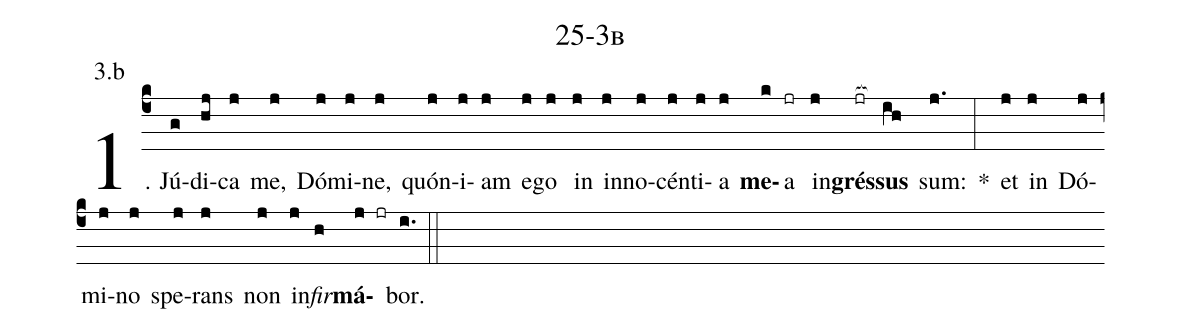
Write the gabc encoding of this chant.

name: 25-3b;
annotation: 3.b;
%%
(c4)1. Jú(g)di(hj)ca(j) me,(j) Dó(j)mi(j)ne,(j) quón(j)i(j)am(j) e(j)go(j) in(j) in(j)no(j)cén(j)ti(j)a(j) <b>me</b>(k)a(jr) in(j)<b>grés</b>(jr[ocb:1{])<b>sus</b>(ih[ocb:0}]) sum:(j.) *(:) et(j) in(j) Dó(j)mi(j)no(j) spe(j)rans(j) non(j) in(j)<i>fir</i>(h)<b>má</b>(j jr)bor.(i.) (::)
